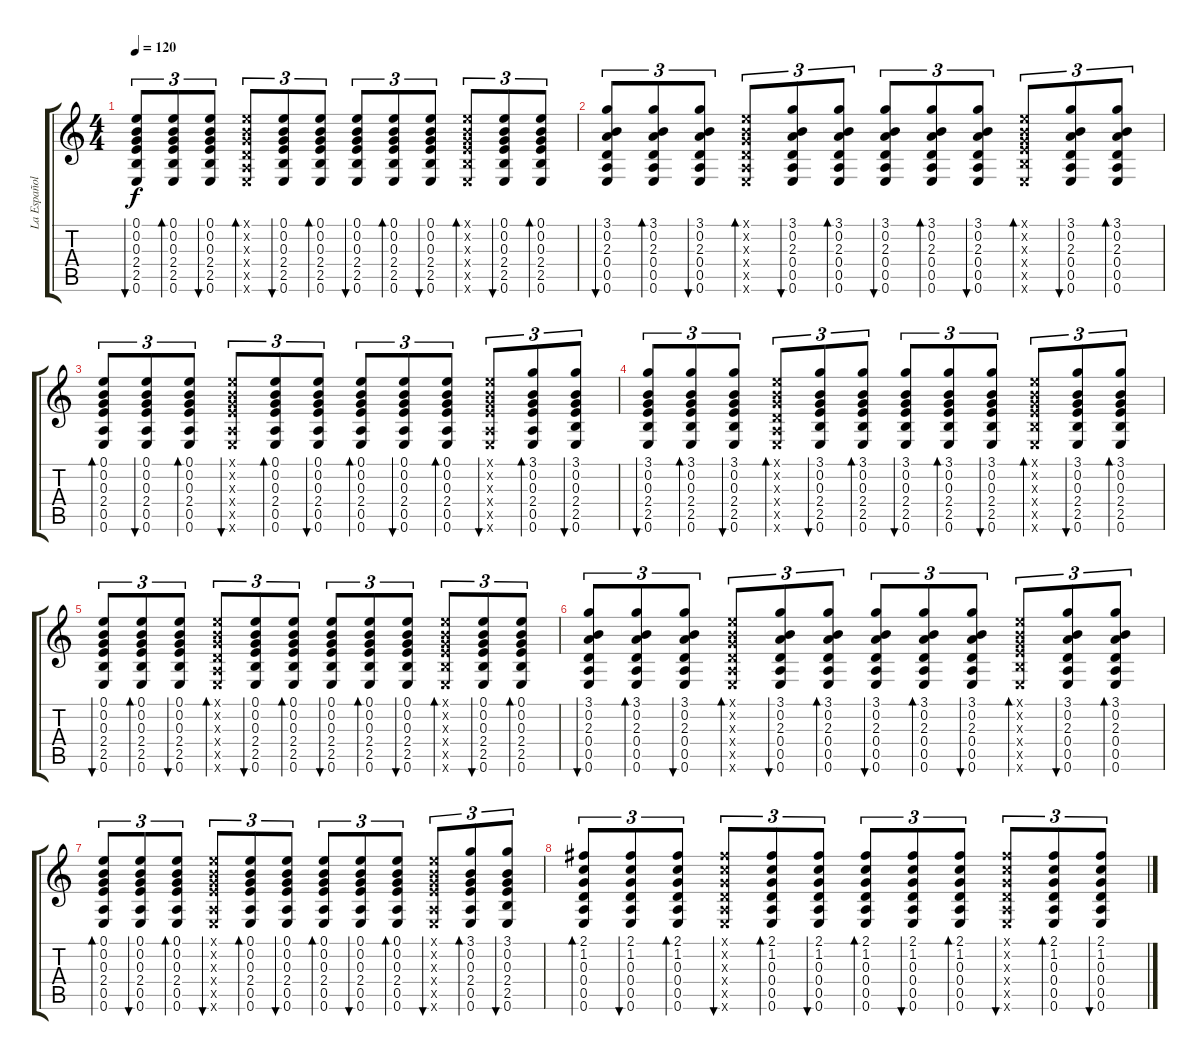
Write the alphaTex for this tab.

\track ("La Española" "La Español") {instrument acousticguitarnylon}
\staff {score tabs}
\tuning (E4 B3 G3 D3 A2 E2) {hide}
\ts (4 4)
\tempo 120
\clef g2
\ks c
(0.1 0.2 0.3 2.4 2.5 0.6).8{tu (3 2) bu 60 dy f} (0.1 0.2 0.3 2.4 2.5 0.6).8{tu (3 2) bd 60} (0.1 0.2 0.3 2.4 2.5 0.6).8{tu (3 2) bu 60} (0.1{x} 0.2{x} 0.3{x} 0.4{x} 0.5{x} 0.6{x}).8{tu (3 2) bd 60} (0.1 0.2 0.3 2.4 2.5 0.6).8{tu (3 2) bu 60} (0.1 0.2 0.3 2.4 2.5 0.6).8{tu (3 2) bd 60} (0.1 0.2 0.3 2.4 2.5 0.6).8{tu (3 2) bu 60} (0.1 0.2 0.3 2.4 2.5 0.6).8{tu (3 2) bd 60} (0.1 0.2 0.3 2.4 2.5 0.6).8{tu (3 2) bu 60} (0.1{x} 0.2{x} 0.3{x} 2.4{x} 2.5{x} 0.6{x}).8{tu (3 2) bd 60} (0.1 0.2 0.3 2.4 2.5 0.6).8{tu (3 2) bu 60} (0.1 0.2 0.3 2.4 2.5 0.6).8{tu (3 2) bd 60} |
(3.1 0.2 2.3 0.4 0.5 0.6).8{tu (3 2) bu 60} (3.1 0.2 2.3 0.4 0.5 0.6).8{tu (3 2) bd 60} (3.1 0.2 2.3 0.4 0.5 0.6).8{tu (3 2) bu 60} (0.1{x} 0.2{x} 0.3{x} 0.4{x} 0.5{x} 0.6{x}).8{tu (3 2) bd 60} (3.1 0.2 2.3 0.4 0.5 0.6).8{tu (3 2) bu 60} (3.1 0.2 2.3 0.4 0.5 0.6).8{tu (3 2) bd 60} (3.1 0.2 2.3 0.4 0.5 0.6).8{tu (3 2) bu 60} (3.1 0.2 2.3 0.4 0.5 0.6).8{tu (3 2) bd 60} (3.1 0.2 2.3 0.4 0.5 0.6).8{tu (3 2) bu 60} (0.1{x} 0.2{x} 0.3{x} 2.4{x} 2.5{x} 0.6{x}).8{tu (3 2) bd 60} (3.1 0.2 2.3 0.4 0.5 0.6).8{tu (3 2) bu 60} (3.1 0.2 2.3 0.4 0.5 0.6).8{tu (3 2) bd 60} |
(0.1 0.2 0.3 2.4 0.5 0.6).8{tu (3 2) bd 60} (0.1 0.2 0.3 2.4 0.5 0.6).8{tu (3 2) bu 60} (0.1 0.2 0.3 2.4 0.5 0.6).8{tu (3 2) bd 60} (0.1{x} 0.2{x} 0.3{x} 2.4{x} 0.5{x} 0.6{x}).8{tu (3 2) bu 60} (0.1 0.2 0.3 2.4 0.5 0.6).8{tu (3 2) bd 60} (0.1 0.2 0.3 2.4 0.5 0.6).8{tu (3 2) bu 60} (0.1 0.2 0.3 2.4 0.5 0.6).8{tu (3 2) bd 60} (0.1 0.2 0.3 2.4 0.5 0.6).8{tu (3 2) bu 60} (0.1 0.2 0.3 2.4 0.5 0.6).8{tu (3 2) bd 60} (0.1{x} 0.2{x} 0.3{x} 2.4{x} 0.5{x} 0.6{x}).8{tu (3 2) bu 60} (3.1 0.2 0.3 2.4 0.5 0.6).8{tu (3 2) bd 60} (3.1 0.2 0.3 2.4 2.5 0.6).8{tu (3 2) bu 60} |
(3.1 0.2 0.3 2.4 2.5 0.6).8{tu (3 2) bu 60} (3.1 0.2 0.3 2.4 2.5 0.6).8{tu (3 2) bd 60} (3.1 0.2 0.3 2.4 2.5 0.6).8{tu (3 2) bu 60} (0.1{x} 0.2{x} 0.3{x} 0.4{x} 0.5{x} 0.6{x}).8{tu (3 2) bd 60} (3.1 0.2 0.3 2.4 2.5 0.6).8{tu (3 2) bu 60} (3.1 0.2 0.3 2.4 2.5 0.6).8{tu (3 2) bd 60} (3.1 0.2 0.3 2.4 2.5 0.6).8{tu (3 2) bu 60} (3.1 0.2 0.3 2.4 2.5 0.6).8{tu (3 2) bd 60} (3.1 0.2 0.3 2.4 2.5 0.6).8{tu (3 2) bu 60} (0.1{x} 0.2{x} 0.3{x} 2.4{x} 2.5{x} 0.6{x}).8{tu (3 2) bd 60} (3.1 0.2 0.3 2.4 2.5 0.6).8{tu (3 2) bu 60} (3.1 0.2 0.3 2.4 2.5 0.6).8{tu (3 2) bd 60} |
(0.1 0.2 0.3 2.4 2.5 0.6).8{tu (3 2) bu 60} (0.1 0.2 0.3 2.4 2.5 0.6).8{tu (3 2) bd 60} (0.1 0.2 0.3 2.4 2.5 0.6).8{tu (3 2) bu 60} (0.1{x} 0.2{x} 0.3{x} 0.4{x} 0.5{x} 0.6{x}).8{tu (3 2) bd 60} (0.1 0.2 0.3 2.4 2.5 0.6).8{tu (3 2) bu 60} (0.1 0.2 0.3 2.4 2.5 0.6).8{tu (3 2) bd 60} (0.1 0.2 0.3 2.4 2.5 0.6).8{tu (3 2) bu 60} (0.1 0.2 0.3 2.4 2.5 0.6).8{tu (3 2) bd 60} (0.1 0.2 0.3 2.4 2.5 0.6).8{tu (3 2) bu 60} (0.1{x} 0.2{x} 0.3{x} 2.4{x} 2.5{x} 0.6{x}).8{tu (3 2) bd 60} (0.1 0.2 0.3 2.4 2.5 0.6).8{tu (3 2) bu 60} (0.1 0.2 0.3 2.4 2.5 0.6).8{tu (3 2) bd 60} |
(3.1 0.2 2.3 0.4 0.5 0.6).8{tu (3 2) bu 60} (3.1 0.2 2.3 0.4 0.5 0.6).8{tu (3 2) bd 60} (3.1 0.2 2.3 0.4 0.5 0.6).8{tu (3 2) bu 60} (0.1{x} 0.2{x} 0.3{x} 0.4{x} 0.5{x} 0.6{x}).8{tu (3 2) bd 60} (3.1 0.2 2.3 0.4 0.5 0.6).8{tu (3 2) bu 60} (3.1 0.2 2.3 0.4 0.5 0.6).8{tu (3 2) bd 60} (3.1 0.2 2.3 0.4 0.5 0.6).8{tu (3 2) bu 60} (3.1 0.2 2.3 0.4 0.5 0.6).8{tu (3 2) bd 60} (3.1 0.2 2.3 0.4 0.5 0.6).8{tu (3 2) bu 60} (0.1{x} 0.2{x} 0.3{x} 2.4{x} 2.5{x} 0.6{x}).8{tu (3 2) bd 60} (3.1 0.2 2.3 0.4 0.5 0.6).8{tu (3 2) bu 60} (3.1 0.2 2.3 0.4 0.5 0.6).8{tu (3 2) bd 60} |
(0.1 0.2 0.3 2.4 0.5 0.6).8{tu (3 2) bd 60} (0.1 0.2 0.3 2.4 0.5 0.6).8{tu (3 2) bu 60} (0.1 0.2 0.3 2.4 0.5 0.6).8{tu (3 2) bd 60} (0.1{x} 0.2{x} 0.3{x} 2.4{x} 0.5{x} 0.6{x}).8{tu (3 2) bu 60} (0.1 0.2 0.3 2.4 0.5 0.6).8{tu (3 2) bd 60} (0.1 0.2 0.3 2.4 0.5 0.6).8{tu (3 2) bu 60} (0.1 0.2 0.3 2.4 0.5 0.6).8{tu (3 2) bd 60} (0.1 0.2 0.3 2.4 0.5 0.6).8{tu (3 2) bu 60} (0.1 0.2 0.3 2.4 0.5 0.6).8{tu (3 2) bd 60} (0.1{x} 0.2{x} 0.3{x} 2.4{x} 0.5{x} 0.6{x}).8{tu (3 2) bu 60} (3.1 0.2 0.3 2.4 0.5 0.6).8{tu (3 2) bd 60} (3.1 0.2 0.3 2.4 2.5 0.6).8{tu (3 2) bu 60} |
(2.1 1.2 0.3 0.4 0.5 0.6).8{tu (3 2) bd 60} (2.1 1.2 0.3 0.4 0.5 0.6).8{tu (3 2) bu 60} (2.1 1.2 0.3 0.4 0.5 0.6).8{tu (3 2) bd 60} (2.1{x} 1.2{x} 0.3{x} 0.4{x} 0.5{x} 0.6{x}).8{tu (3 2) bu 60} (2.1 1.2 0.3 0.4 0.5 0.6).8{tu (3 2) bd 60} (2.1 1.2 0.3 0.4 0.5 0.6).8{tu (3 2) bu 60} (2.1 1.2 0.3 0.4 0.5 0.6).8{tu (3 2) bd 60} (2.1 1.2 0.3 0.4 0.5 0.6).8{tu (3 2) bu 60} (2.1 1.2 0.3 0.4 0.5 0.6).8{tu (3 2) bd 60} (2.1{x} 1.2{x} 0.3{x} 0.4{x} 0.5{x} 0.6{x}).8{tu (3 2) bu 60} (2.1 1.2 0.3 0.4 0.5 0.6).8{tu (3 2) bd 60} (2.1 1.2 0.3 0.4 0.5 0.6).8{tu (3 2) bu 60}
